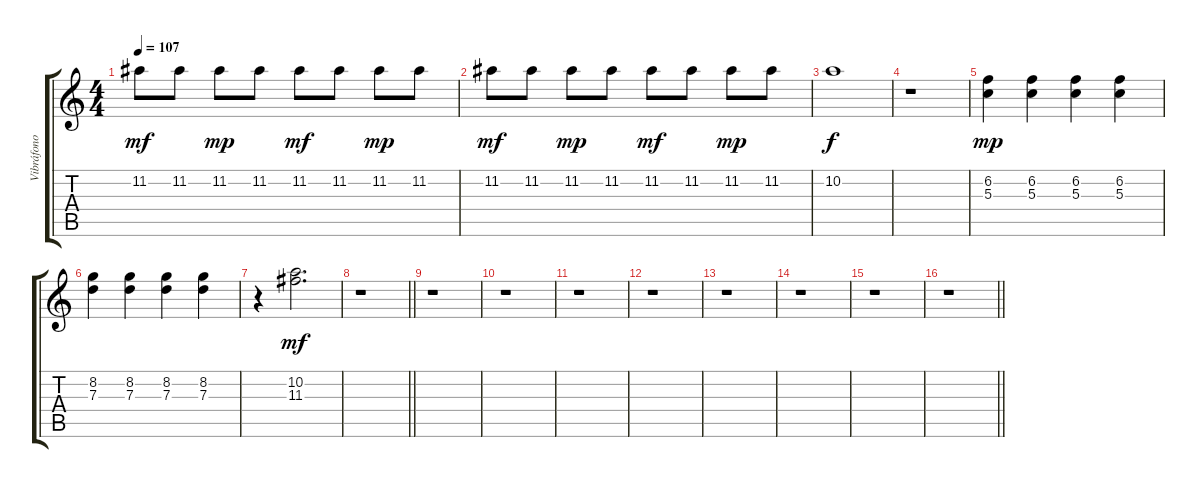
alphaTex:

\track ("Vibráfono" "Vibráfono") {instrument vibraphone}
\staff {score tabs}
\tuning (E5 B4 G4 D4 A3 E3) {hide}
\ts (4 4)
\tempo 107
\clef g2
\ks c
11.2.8{dy mf} 11.2.8 11.2.8{dy mp} 11.2.8 11.2.8{dy mf} 11.2.8 11.2.8{dy mp} 11.2.8 |
11.2.8{dy mf} 11.2.8 11.2.8{dy mp} 11.2.8 11.2.8{dy mf} 11.2.8 11.2.8{dy mp} 11.2.8 |
10.2.1{dy f} |
r.1 |
(6.2 5.3).4{dy mp} (6.2 5.3).4 (6.2 5.3).4 (6.2 5.3).4 |
(8.2 7.3).4 (8.2 7.3).4 (8.2 7.3).4 (8.2 7.3).4 |
r.4 (10.2 11.3).2{d dy mf} |
\barLineRight lightlight
r.1 |
r.1 |
r.1 |
r.1 |
r.1 |
r.1 |
r.1 |
r.1 |
\barLineRight lightlight
r.1
